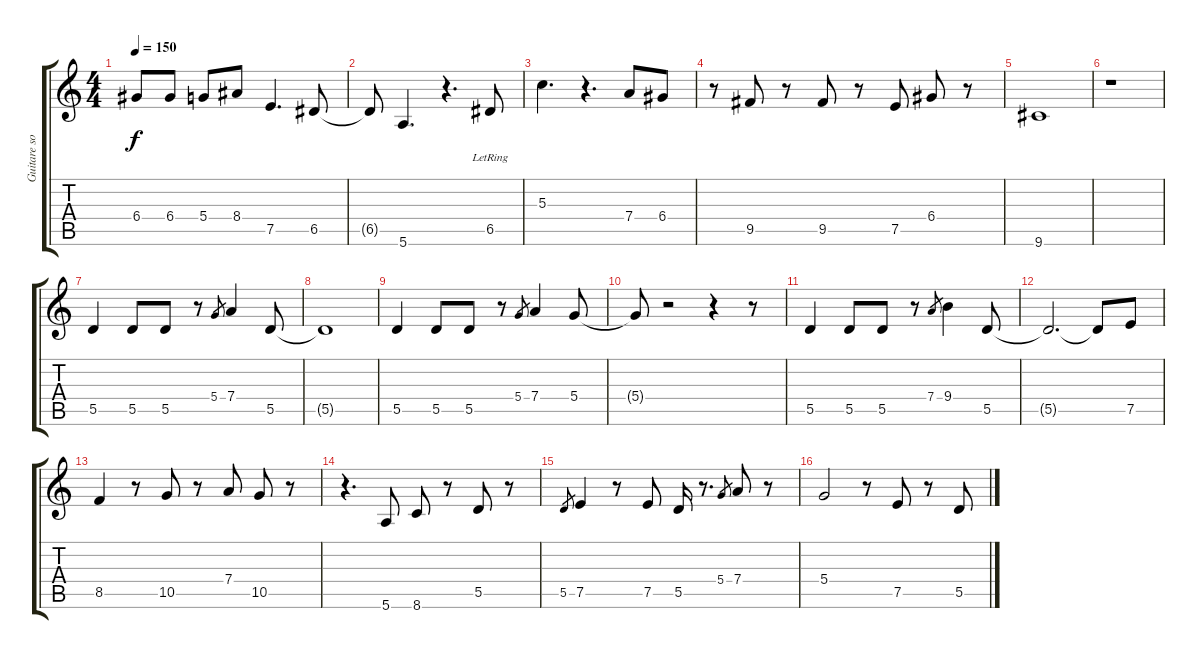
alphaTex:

\track ("Guitare solo" "Guitare so") {instrument acousticguitarnylon}
\staff {score tabs}
\tuning (E4 B3 G3 D3 A2 E2) {hide}
\ts (4 4)
\tempo 150
\clef g2
\ks c
6.4.8{dy f} 6.4.8 5.4.8 8.4.8 7.5.4{d} 6.5.8 |
6.5{t}.8 5.6.4{d} r.4{d} 6.5{lr}.8 |
5.3.4{d} r.4{d} 7.4.8 6.4.8 |
r.8 9.5.8 r.8 9.5.8 r.8 7.5.8 6.4.8 r.8 |
9.6.1 |
r.1 |
5.5.4 5.5.8 5.5.8 r.8 5.4.8{gr} 7.4.4 5.5.8 |
5.5{t}.1 |
5.5.4 5.5.8 5.5.8 r.8 5.4.8{gr} 7.4.4 5.4.8 |
5.4{t}.8 r.2 r.4 r.8 |
5.5.4 5.5.8 5.5.8 r.8 7.4.8{gr} 9.4.4 5.5.8 |
5.5{t}.2{d} 5.5{t}.8 7.5.8 |
8.5.4 r.8 10.5.8 r.8 7.4.8 10.5.8 r.8 |
r.4{d} 5.6.8 8.6.8 r.8 5.5.8 r.8 |
5.5.8{gr} 7.5.4 r.8 7.5.8 5.5.16 r.8{d} 5.4.8{gr} 7.4.8 r.8 |
5.4.2 r.8 7.5.8 r.8 5.5.8
